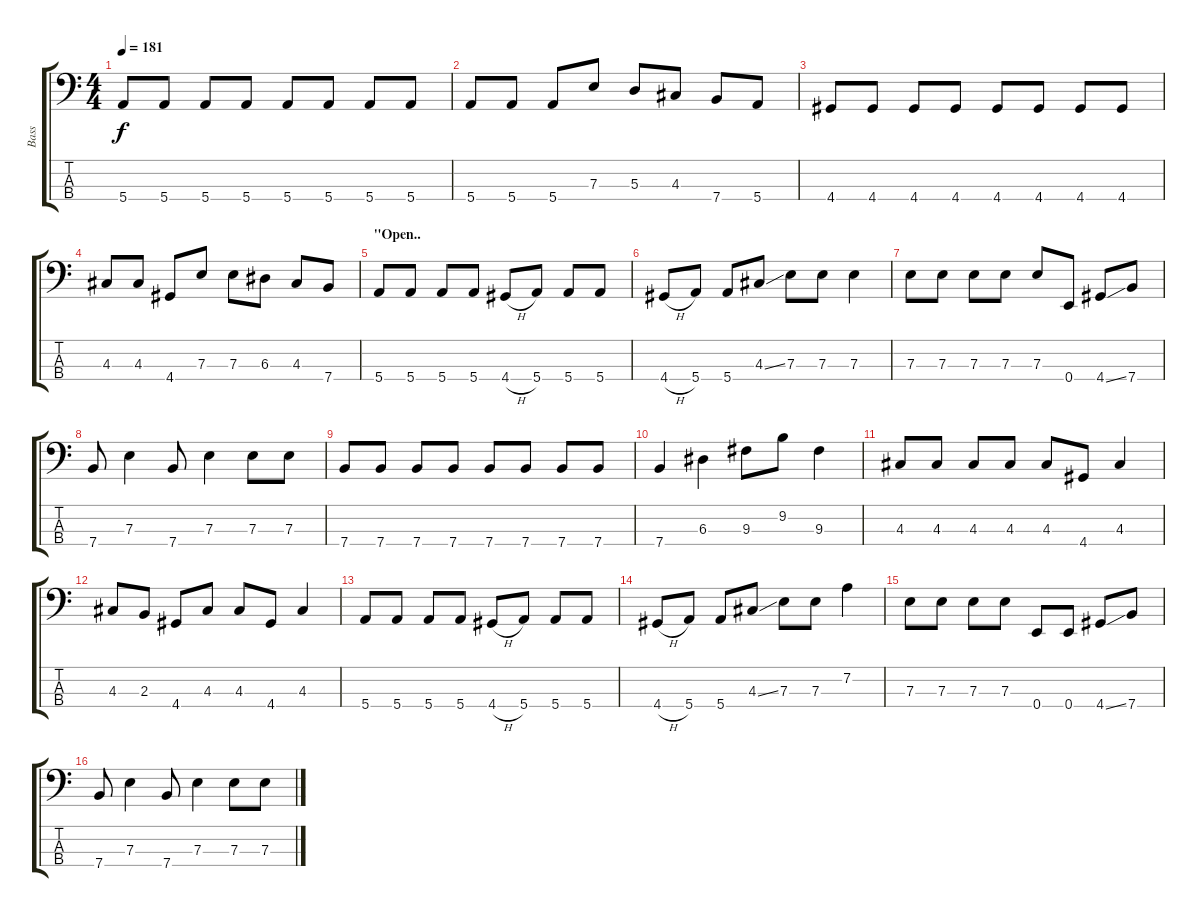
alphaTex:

\track ("Bass" "Bass") {instrument electricbasspick}
\staff {score tabs}
\tuning (G2 D2 A1 E1) {hide}
\ts (4 4)
\tempo 181
\clef f4
\ks c
5.4.8{dy f} 5.4.8 5.4.8 5.4.8 5.4.8 5.4.8 5.4.8 5.4.8 |
5.4.8 5.4.8 5.4.8 7.3.8 5.3.8 4.3.8 7.4.8 5.4.8 |
4.4.8 4.4.8 4.4.8 4.4.8 4.4.8 4.4.8 4.4.8 4.4.8 |
4.3.8 4.3.8 4.4.8 7.3.8 7.3.8 6.3.8 4.3.8 7.4.8 |
\section ("" "\"Open..")
5.4.8 5.4.8 5.4.8 5.4.8 4.4{h}.8 5.4.8 5.4.8 5.4.8 |
4.4{h}.8 5.4.8 5.4.8 4.3{ss}.8 7.3.8 7.3.8 7.3.4 |
7.3.8 7.3.8 7.3.8 7.3.8 7.3.8 0.4.8 4.4{ss}.8 7.4.8 |
7.4.8 7.3.4 7.4.8 7.3.4 7.3.8 7.3.8 |
7.4.8 7.4.8 7.4.8 7.4.8 7.4.8 7.4.8 7.4.8 7.4.8 |
7.4.4 6.3.4 9.3.8 9.2.8 9.3.4 |
4.3.8 4.3.8 4.3.8 4.3.8 4.3.8 4.4.8 4.3.4 |
4.3.8 2.3.8 4.4.8 4.3.8 4.3.8 4.4.8 4.3.4 |
5.4.8 5.4.8 5.4.8 5.4.8 4.4{h}.8 5.4.8 5.4.8 5.4.8 |
4.4{h}.8 5.4.8 5.4.8 4.3{ss}.8 7.3.8 7.3.8 7.2.4 |
7.3.8 7.3.8 7.3.8 7.3.8 0.4.8 0.4.8 4.4{ss}.8 7.4.8 |
7.4.8 7.3.4 7.4.8 7.3.4 7.3.8 7.3.8
